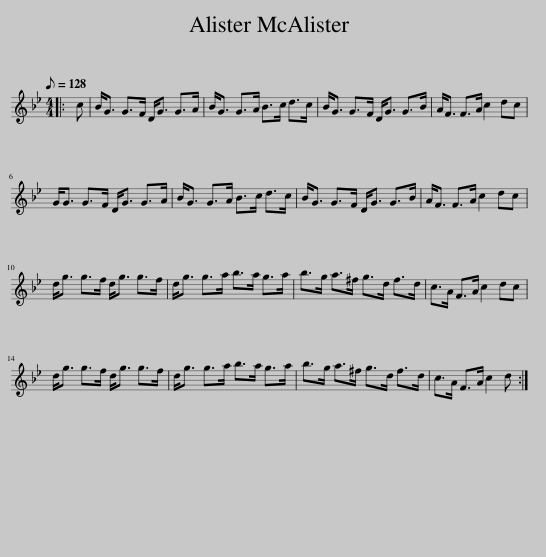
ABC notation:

X:1
L:1/8
Q:1/8=128
M:4/4
I:linebreak $
K:Gmin
V:1 treble
V:1
|: c | B<G G>F D<G G>A | B<G G>A B>c d>c | B<G G>F D<G G>B | A<F F>A c2 dc |$ %5
 G<G G>F D<G G>A | B<G G>A B>c d>c | B<G G>F D<G G>B | A<F F>A c2 dc |$ d<g g>f d<g g>f | %10
 d<g g>a b>a g>a | b>g a>^f g>d f>d | c>A F>A c2 dc |$ d<g g>f d<g g>f | d<g g>a b>a g>a | %15
 b>g a>^f g>d f>d | c>A F>A c2 d :| %17
